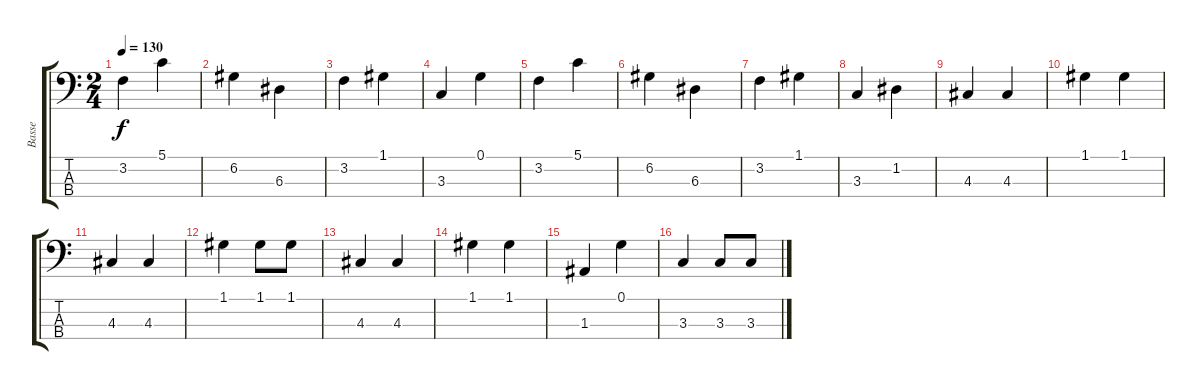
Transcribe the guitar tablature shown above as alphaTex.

\track ("Basse" "Basse") {instrument electricbassfinger}
\staff {score tabs}
\tuning (G2 D2 A1 E1) {hide}
\ts (2 4)
\tempo 130
\clef f4
\ks c
3.2.4{dy f} 5.1.4 |
6.2.4 6.3.4 |
3.2.4 1.1.4 |
3.3.4 0.1.4 |
3.2.4 5.1.4 |
6.2.4 6.3.4 |
3.2.4 1.1.4 |
3.3.4 1.2.4 |
4.3.4 4.3.4 |
1.1.4 1.1.4 |
4.3.4 4.3.4 |
1.1.4 1.1.8 1.1.8 |
4.3.4 4.3.4 |
1.1.4 1.1.4 |
1.3.4 0.1.4 |
3.3.4 3.3.8 3.3.8
